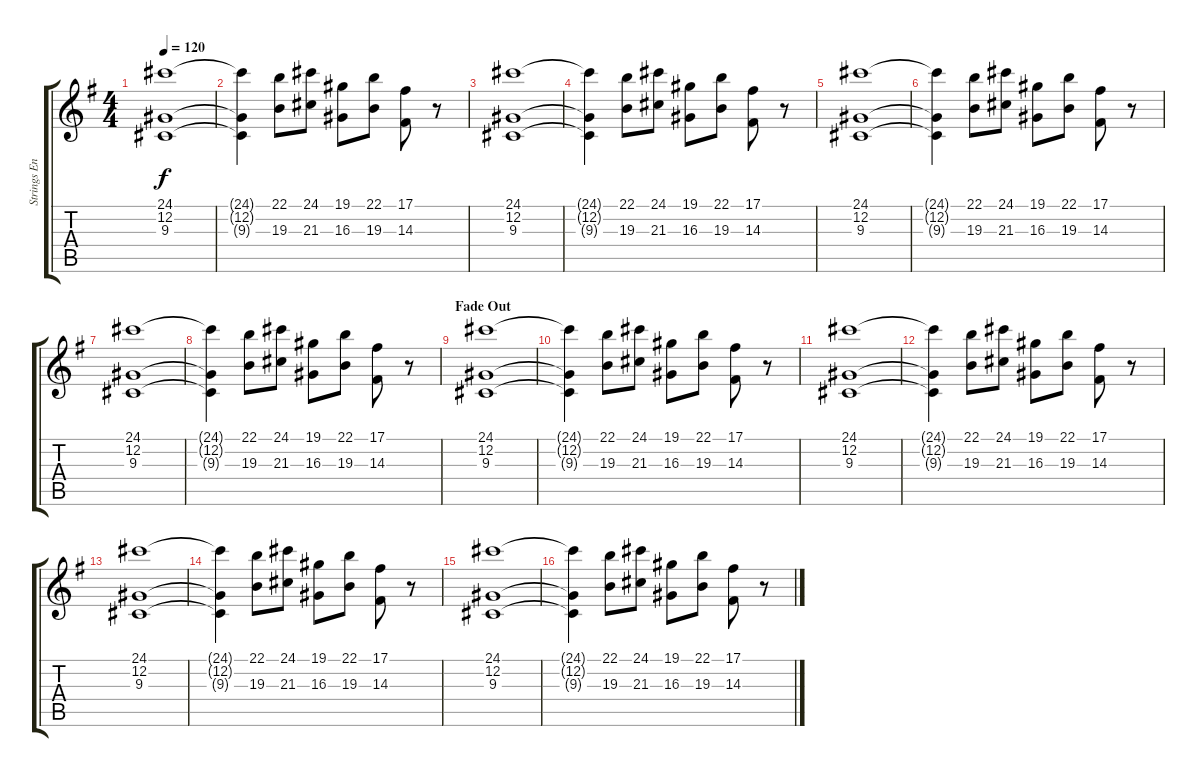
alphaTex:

\track ("Strings Ensemble" "Strings En") {instrument stringensemble1}
\staff {score tabs}
\tuning (Db4 Ab3 E3 B2 Gb2 Db2) {hide}
\ts (4 4)
\tempo 120
\clef g2
\ks g
(24.1 12.2 9.3).1{dy f} |
(24.1{t} 12.2{t} 9.3{t}).4 (22.1 19.3).8 (24.1 21.3).8 (19.1 16.3).8 (22.1 19.3).8 (17.1 14.3).8 r.8 |
(24.1 12.2 9.3).1 |
(24.1{t} 12.2{t} 9.3{t}).4 (22.1 19.3).8 (24.1 21.3).8 (19.1 16.3).8 (22.1 19.3).8 (17.1 14.3).8 r.8 |
(24.1 12.2 9.3).1 |
(24.1{t} 12.2{t} 9.3{t}).4 (22.1 19.3).8 (24.1 21.3).8 (19.1 16.3).8 (22.1 19.3).8 (17.1 14.3).8 r.8 |
(24.1 12.2 9.3).1 |
(24.1{t} 12.2{t} 9.3{t}).4 (22.1 19.3).8 (24.1 21.3).8 (19.1 16.3).8 (22.1 19.3).8 (17.1 14.3).8 r.8 |
\section ("" "Fade Out")
(24.1 12.2 9.3).1 |
(24.1{t} 12.2{t} 9.3{t}).4 (22.1 19.3).8 (24.1 21.3).8 (19.1 16.3).8 (22.1 19.3).8 (17.1 14.3).8 r.8 |
(24.1 12.2 9.3).1 |
(24.1{t} 12.2{t} 9.3{t}).4 (22.1 19.3).8 (24.1 21.3).8 (19.1 16.3).8 (22.1 19.3).8 (17.1 14.3).8 r.8 |
(24.1 12.2 9.3).1 |
(24.1{t} 12.2{t} 9.3{t}).4 (22.1 19.3).8 (24.1 21.3).8 (19.1 16.3).8 (22.1 19.3).8 (17.1 14.3).8 r.8 |
(24.1 12.2 9.3).1 |
(24.1{t} 12.2{t} 9.3{t}).4 (22.1 19.3).8 (24.1 21.3).8 (19.1 16.3).8 (22.1 19.3).8 (17.1 14.3).8 r.8
